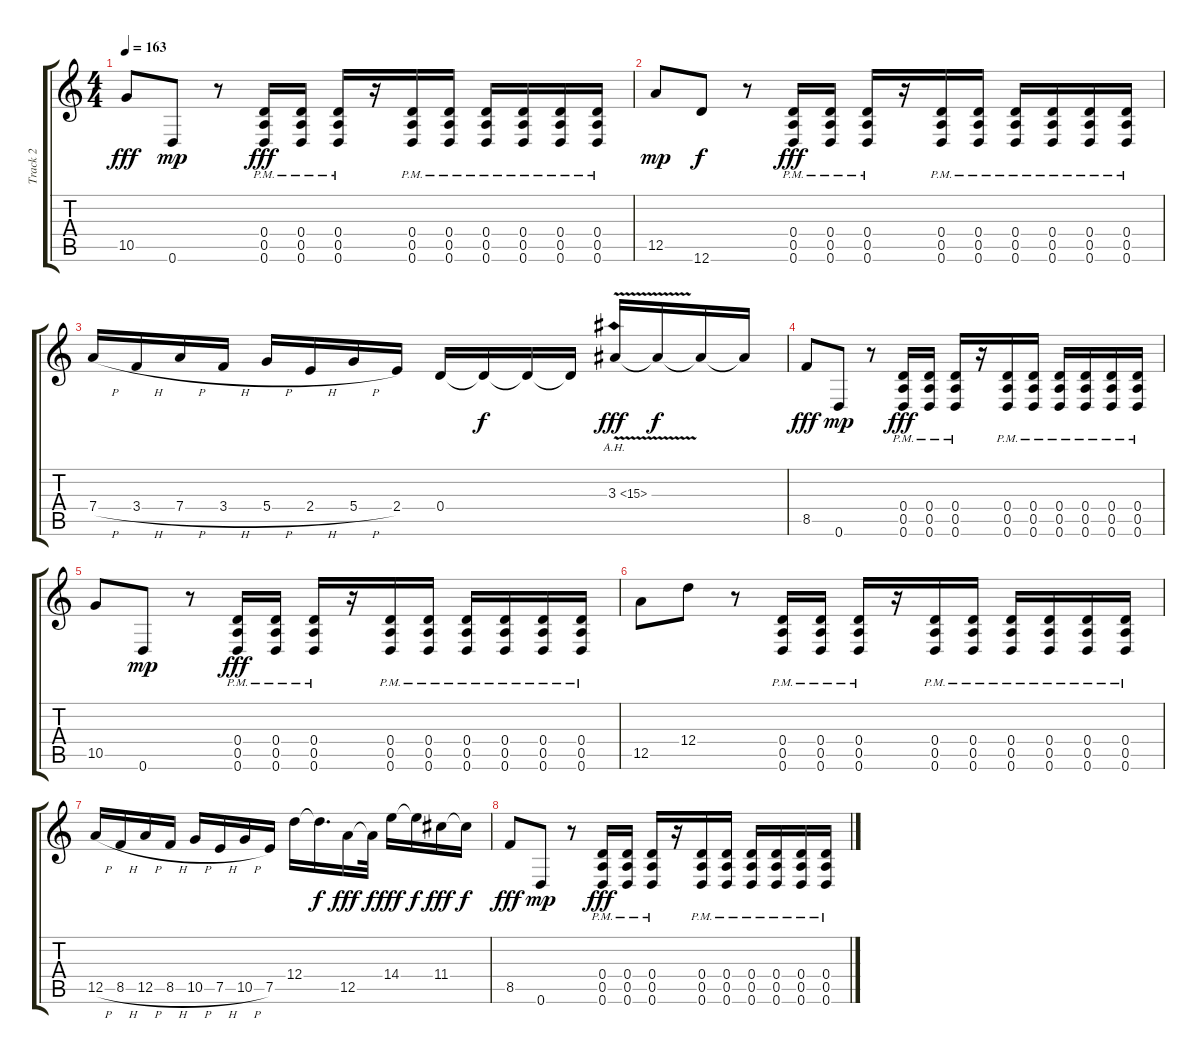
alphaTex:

\track ("Track 2" "Track 2") {instrument distortionguitar}
\staff {score tabs}
\tuning (E4 B3 G3 D3 A2 D2) {hide}
\ts (4 4)
\tempo 163
\clef g2
\ks c
10.5.8{dy fff} 0.6.8{dy mp} r.8 (0.4{pm} 0.5{pm} 0.6{pm}).16{dy fff} (0.4{pm} 0.5{pm} 0.6{pm}).16 (0.4{pm} 0.5{pm} 0.6{pm}).16 r.16 (0.4{pm} 0.5{pm} 0.6{pm}).16 (0.4{pm} 0.5{pm} 0.6{pm}).16 (0.4{pm} 0.5{pm} 0.6{pm}).16 (0.4{pm} 0.5{pm} 0.6{pm}).16 (0.4{pm} 0.5{pm} 0.6{pm}).16 (0.4{pm} 0.5{pm} 0.6{pm}).16 |
12.5.8{dy mp} 12.6.8{dy f} r.8 (0.4{pm} 0.5{pm} 0.6{pm}).16{dy fff} (0.4{pm} 0.5{pm} 0.6{pm}).16 (0.4{pm} 0.5{pm} 0.6{pm}).16 r.16 (0.4{pm} 0.5{pm} 0.6{pm}).16 (0.4{pm} 0.5{pm} 0.6{pm}).16 (0.4{pm} 0.5{pm} 0.6{pm}).16 (0.4{pm} 0.5{pm} 0.6{pm}).16 (0.4{pm} 0.5{pm} 0.6{pm}).16 (0.4{pm} 0.5{pm} 0.6{pm}).16 |
7.4{h}.16 3.4{h}.16 7.4{h}.16 3.4{h}.16 5.4{h}.16 2.4{h}.16 5.4{h}.16 2.4.16 0.4.16 0.4{t}.16{dy f} 0.4{t}.16 0.4{t}.16 3.3{ah 12 v}.16{dy fff} 3.3{t}.16{dy f} 3.3{t}.16 3.3{t}.16 |
8.5.8{dy fff} 0.6.8{dy mp} r.8 (0.4{pm} 0.5{pm} 0.6{pm}).16{dy fff} (0.4{pm} 0.5{pm} 0.6{pm}).16 (0.4{pm} 0.5{pm} 0.6{pm}).16 r.16 (0.4{pm} 0.5{pm} 0.6{pm}).16 (0.4{pm} 0.5{pm} 0.6{pm}).16 (0.4{pm} 0.5{pm} 0.6{pm}).16 (0.4{pm} 0.5{pm} 0.6{pm}).16 (0.4{pm} 0.5{pm} 0.6{pm}).16 (0.4{pm} 0.5{pm} 0.6{pm}).16 |
10.5.8 0.6.8{dy mp} r.8 (0.4{pm} 0.5{pm} 0.6{pm}).16{dy fff} (0.4{pm} 0.5{pm} 0.6{pm}).16 (0.4{pm} 0.5{pm} 0.6{pm}).16 r.16 (0.4{pm} 0.5{pm} 0.6{pm}).16 (0.4{pm} 0.5{pm} 0.6{pm}).16 (0.4{pm} 0.5{pm} 0.6{pm}).16 (0.4{pm} 0.5{pm} 0.6{pm}).16 (0.4{pm} 0.5{pm} 0.6{pm}).16 (0.4{pm} 0.5{pm} 0.6{pm}).16 |
12.5.8 12.4.8 r.8 (0.4{pm} 0.5{pm} 0.6{pm}).16 (0.4{pm} 0.5{pm} 0.6{pm}).16 (0.4{pm} 0.5{pm} 0.6{pm}).16 r.16 (0.4{pm} 0.5{pm} 0.6{pm}).16 (0.4{pm} 0.5{pm} 0.6{pm}).16 (0.4{pm} 0.5{pm} 0.6{pm}).16 (0.4{pm} 0.5{pm} 0.6{pm}).16 (0.4{pm} 0.5{pm} 0.6{pm}).16 (0.4{pm} 0.5{pm} 0.6{pm}).16 |
12.5{h}.16 8.5{h}.16 12.5{h}.16 8.5{h}.16 10.5{h}.16 7.5{h}.16 10.5{h}.16 7.5.16 12.4.16 12.4{t}.16{d dy f} 12.5.16{dy fff} 12.5{t}.32{dy f} 14.4.16{dy fff} 14.4{t}.16{dy f} 11.4.16{dy fff} 11.4{t}.16{dy f} |
8.5.8{dy fff} 0.6.8{dy mp} r.8 (0.4{pm} 0.5{pm} 0.6{pm}).16{dy fff} (0.4{pm} 0.5{pm} 0.6{pm}).16 (0.4{pm} 0.5{pm} 0.6{pm}).16 r.16 (0.4{pm} 0.5{pm} 0.6{pm}).16 (0.4{pm} 0.5{pm} 0.6{pm}).16 (0.4{pm} 0.5{pm} 0.6{pm}).16 (0.4{pm} 0.5{pm} 0.6{pm}).16 (0.4{pm} 0.5{pm} 0.6{pm}).16 (0.4{pm} 0.5{pm} 0.6{pm}).16
